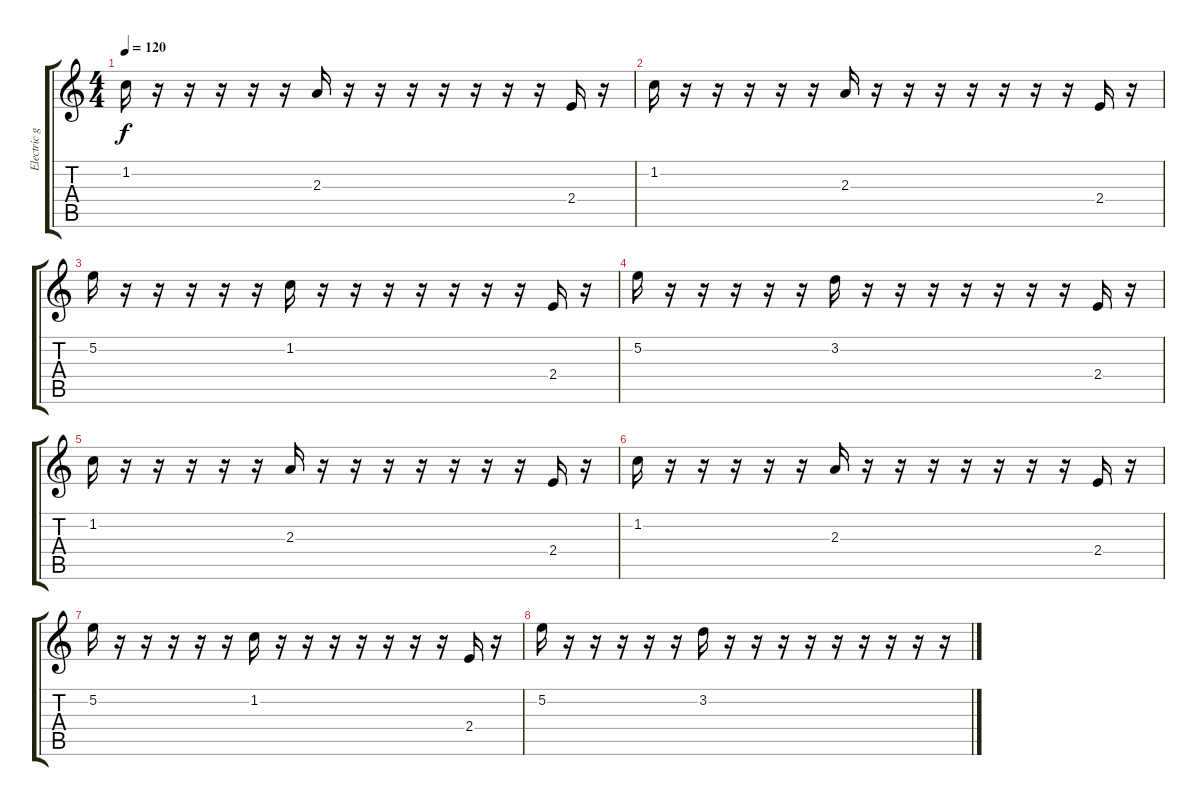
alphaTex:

\track ("Electric guitar" "Electric g") {instrument overdrivenguitar}
\staff {score tabs}
\tuning (E4 B3 G3 D3 A2 E2) {hide}
\ts (4 4)
\tempo 120
\clef g2
\ks c
1.2.16{dy f} r.16 r.16 r.16 r.16 r.16 2.3.16 r.16 r.16 r.16 r.16 r.16 r.16 r.16 2.4.16 r.16 |
1.2.16 r.16 r.16 r.16 r.16 r.16 2.3.16 r.16 r.16 r.16 r.16 r.16 r.16 r.16 2.4.16 r.16 |
5.2.16 r.16 r.16 r.16 r.16 r.16 1.2.16 r.16 r.16 r.16 r.16 r.16 r.16 r.16 2.4.16 r.16 |
5.2.16 r.16 r.16 r.16 r.16 r.16 3.2.16 r.16 r.16 r.16 r.16 r.16 r.16 r.16 2.4.16 r.16 |
1.2.16 r.16 r.16 r.16 r.16 r.16 2.3.16 r.16 r.16 r.16 r.16 r.16 r.16 r.16 2.4.16 r.16 |
1.2.16 r.16 r.16 r.16 r.16 r.16 2.3.16 r.16 r.16 r.16 r.16 r.16 r.16 r.16 2.4.16 r.16 |
5.2.16 r.16 r.16 r.16 r.16 r.16 1.2.16 r.16 r.16 r.16 r.16 r.16 r.16 r.16 2.4.16 r.16 |
5.2.16 r.16 r.16 r.16 r.16 r.16 3.2.16 r.16 r.16 r.16 r.16 r.16 r.16 r.16 r.16 r.16
